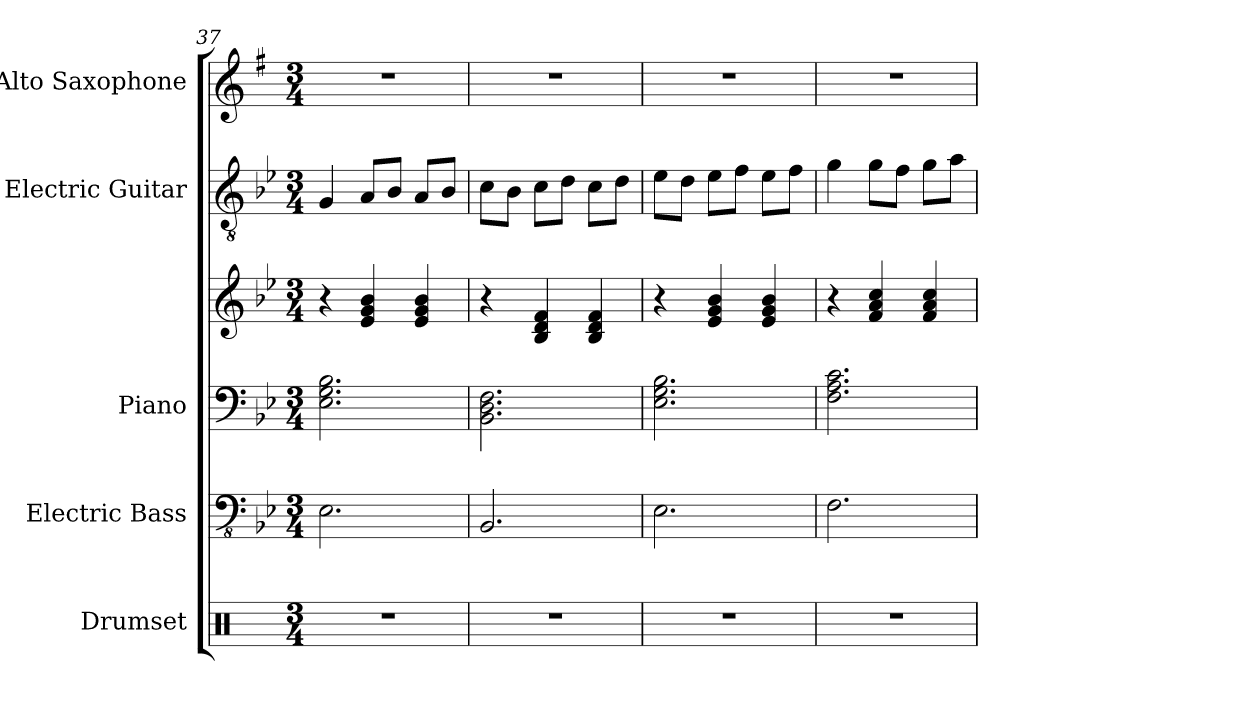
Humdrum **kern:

**kern	**kern	**kern	**kern	**kern	**kern
*part5	*part4	*part3	*part3	*part2	*part1
*staff6	*staff5	*staff4	*staff3	*staff2	*staff1
*I"Drumset	*I"Electric Bass	*I"Piano	*	*I"Electric Guitar	*I"Alto Saxophone
*I'Drs.	*I'El. B.	*I'Pno.	*	*I'El. Guit.	*I'A. Sax.
*clefX	*clefFv4	*clefF4	*clefG2	*clefGv2	*clefG2
*	*	*	*	*	*ITrd5c9
*k[]	*k[b-e-]	*k[b-e-]	*k[b-e-]	*k[b-e-]	*k[b-e-]
*C:	*B-:	*B-:	*B-:	*B-:	*B-:
*M3/4	*M3/4	*M3/4	*M3/4	*M3/4	*M3/4
=37	=37	=37	=37	=37	=37
2.r	2.EE-\	2.E-\ 2.G\ 2.B-\	4r	4G/	2.r
.	.	.	4e-/ 4g/ 4b-/	8A/L	.
.	.	.	.	8B-/J	.
.	.	.	4e-/ 4g/ 4b-/	8A/L	.
.	.	.	.	8B-/J	.
=38	=38	=38	=38	=38	=38
2.r	2.BBB-/	2.BB-\ 2.D\ 2.F\	4r	8c\L	2.r
.	.	.	.	8B-\J	.
.	.	.	4B-/ 4d/ 4f/	8c\L	.
.	.	.	.	8d\J	.
.	.	.	4B-/ 4d/ 4f/	8c\L	.
.	.	.	.	8d\J	.
=39	=39	=39	=39	=39	=39
2.r	2.EE-\	2.E-\ 2.G\ 2.B-\	4r	8e-\L	2.r
.	.	.	.	8d\J	.
.	.	.	4e-/ 4g/ 4b-/	8e-\L	.
.	.	.	.	8f\J	.
.	.	.	4e-/ 4g/ 4b-/	8e-\L	.
.	.	.	.	8f\J	.
=40	=40	=40	=40	=40	=40
2.r	2.FF\	2.F\ 2.A\ 2.c\	4r	4g\	2.r
.	.	.	4f/ 4a/ 4cc/	8g\L	.
.	.	.	.	8f\J	.
.	.	.	4f/ 4a/ 4cc/	8g\L	.
.	.	.	.	8a\J	.
=	=	=	=	=	=
*-	*-	*-	*-	*-	*-
